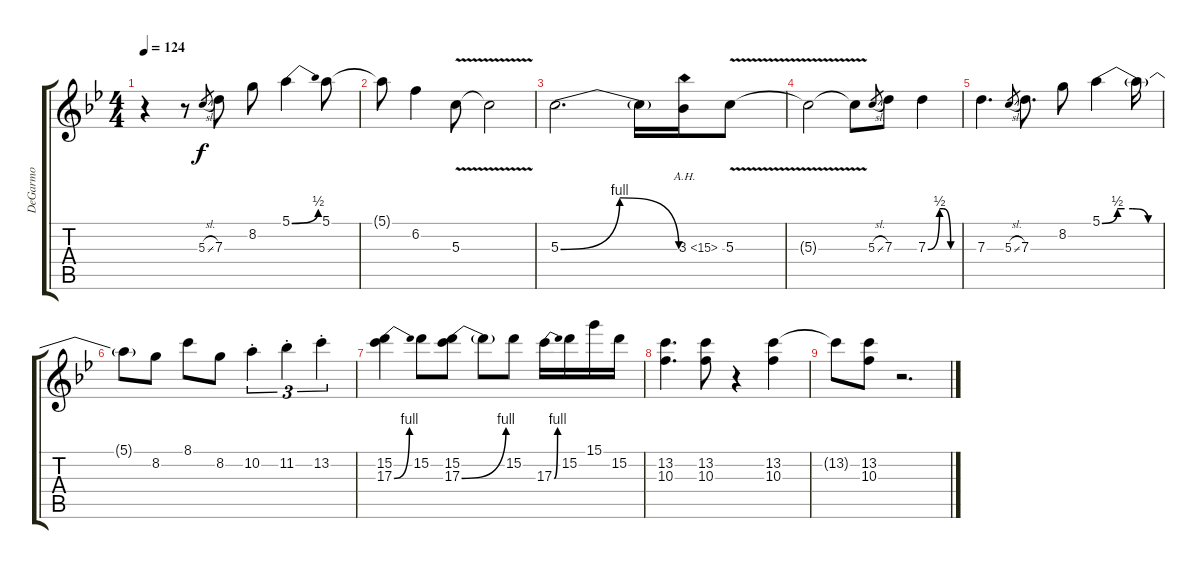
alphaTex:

\track ("DeGarmo" "DeGarmo") {instrument distortionguitar}
\staff {score tabs}
\tuning (E4 B3 G3 D3 A2 E2) {hide}
\ts (4 4)
\tempo 124
\clef g2
\ks gminor
r.4{dy f volume 16} r.8 5.3{sl}.8{gr} 7.3.8 8.2.8 5.1{be (bend 0 0 60 2)}.4 5.1.8 |
5.1{t}.8 6.2.4 5.3{v}.8 5.3{v t}.2 |
5.3{be (bendrelease 0 0 30 4 45 4 60 0)}.2{d} 5.3{t}.16 3.3{ah 12}.16 5.3{v}.8 |
5.3{v t}.2 5.3{t}.8 5.3{sl}.8{gr} 7.3.8 7.3{be (custom 0 0 23 2 30 2 45 0 60 0)}.4 |
7.3.4{d} 5.3{sl}.8{gr} 7.3.8{d} 8.2.8 5.1{be (custom 0 0 15 2 22 2 30 2 45 0 60 0)}.4 5.1{t}.16 |
5.1{t}.8 8.2.8 8.1.8 8.2.8 10.2{st}.4{tu (3 2)} 11.2{st}.4{tu (3 2)} 13.2{st}.4{tu (3 2)} |
(15.2 17.3{be (bend 0 0 60 4)}).4 15.2.8 (15.2 17.3{be (bend 0 0 60 4)}).8 17.3{t}.8 15.2.8 17.3{be (bend 0 0 60 4)}.16 15.2.16 15.1.16 15.2.16 |
(13.2 10.3).4{d} (13.2 10.3).8 r.4 (13.2 10.3).4 |
13.2{t}.8 (13.2 10.3).8 r.2{d}
